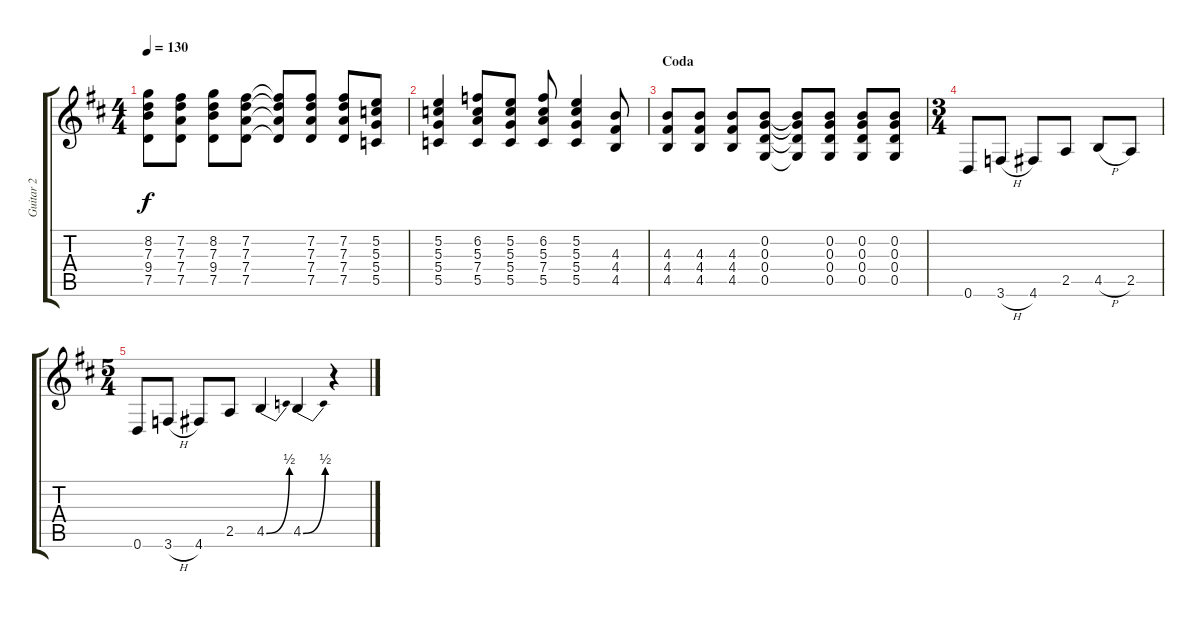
\track ("Guitar 2" "Guitar 2") {instrument distortionguitar}
\staff {score tabs}
\tuning (D4 B3 G3 D3 G2 D2) {hide}
\ts (4 4)
\tempo 130
\clef g2
\ks d
(8.2 7.3 9.4 7.5).8{dy f} (7.2 7.3 7.4 7.5).8 (8.2 7.3 9.4 7.5).8 (7.2 7.3 7.4 7.5).8 (7.2{t} 7.3{t} 7.4{t} 7.5{t}).8 (7.2 7.3 7.4 7.5).8 (7.2 7.3 7.4 7.5).8 (5.2 5.3 5.4 5.5).8 |
(5.2 5.3 5.4 5.5).4 (6.2 5.3 7.4 5.5).8 (5.2 5.3 5.4 5.5).8 (6.2 5.3 7.4 5.5).8 (5.2 5.3 5.4 5.5).4 (4.3 4.4 4.5).8 |
\section ("" "Coda")
(4.3 4.4 4.5).8 (4.3 4.4 4.5).8 (4.3 4.4 4.5).8 (0.2 0.3 0.4 0.5).8 (0.2{t} 0.3{t} 0.4{t} 0.5{t}).8 (0.2 0.3 0.4 0.5).8 (0.2 0.3 0.4 0.5).8 (0.2 0.3 0.4 0.5).8 |
\ts (3 4)
0.6.8 3.6{h}.8 4.6.8 2.5.8 4.5{h}.8 2.5.8 |
\ts (5 4)
0.6.8 3.6{h}.8 4.6.8 2.5.8 4.5{be (bend 0 0 60 2)}.4 4.5{be (bend 0 0 60 2)}.4 r.4
